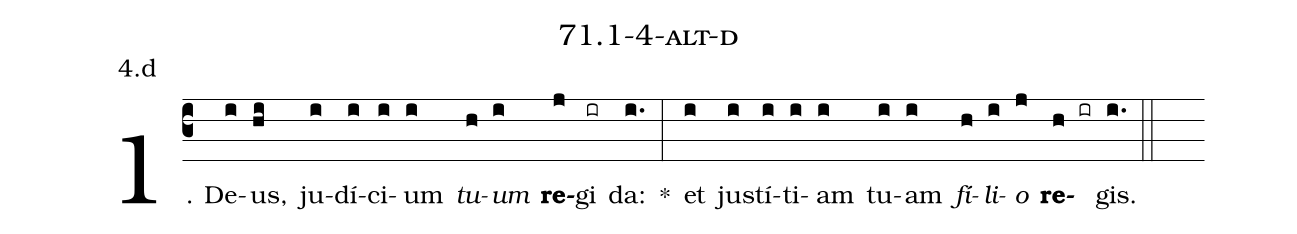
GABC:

name: 71.1-4-alt-d;
annotation: 4.d;
%%
(c3)1. De(i)us,(hi) ju(i)dí(i)ci(i)um(i) <i>tu</i>(h)<i>um</i>(i) <b>re</b>(j)gi(ir) da:(i.) *(:) et(i) jus(i)tí(i)ti(i)am(i) tu(i)am(i) <i>fí</i>(h)<i>li</i>(i)<i>o</i>(j) <b>re</b>(h ir)gis.(i.) (::)


%E(i) u(h) o(i) u(j) a(h) e.(i.) (::)
